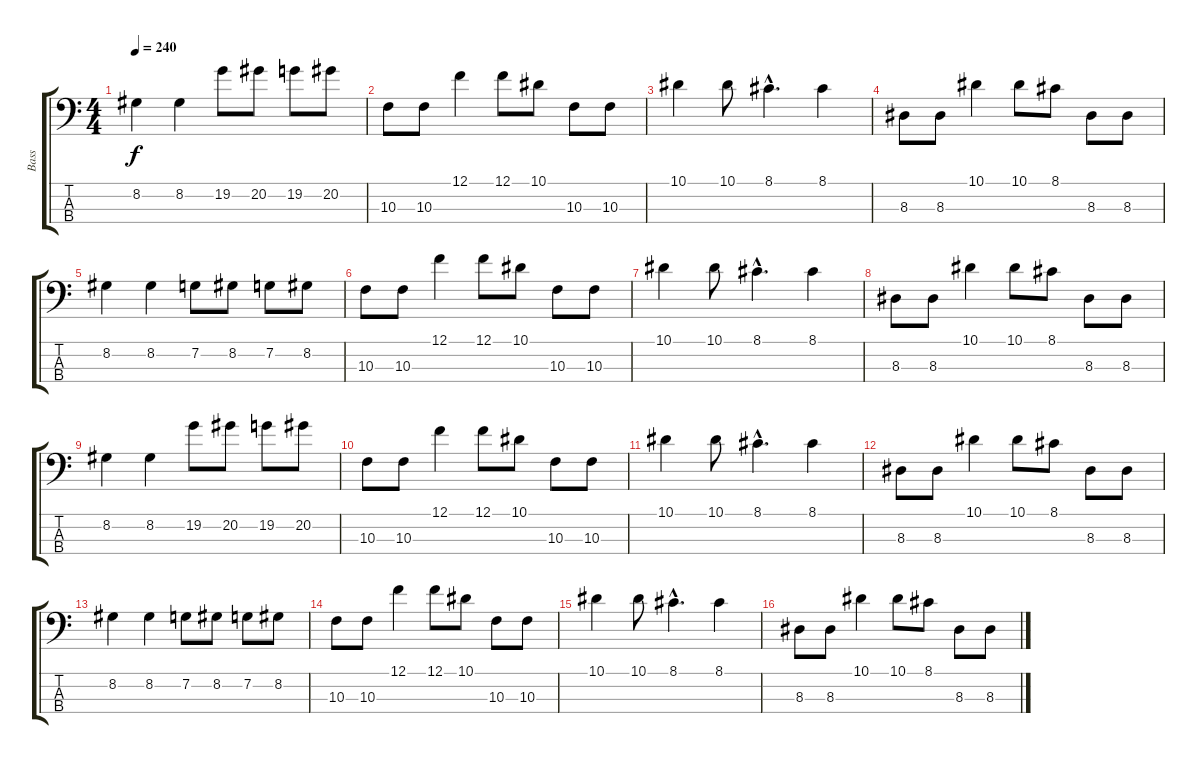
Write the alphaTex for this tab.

\track ("Bass" "Bass") {instrument electricbasspick}
\staff {score tabs}
\tuning (F2 C2 G1 D1) {hide}
\ts (4 4)
\tempo 240
\clef f4
\ks c
8.2.4{dy f} 8.2.4 19.2.8 20.2.8 19.2.8 20.2.8 |
10.3.8 10.3.8 12.1.4 12.1.8 10.1.8 10.3.8 10.3.8 |
10.1.4 10.1.8 8.1{hac}.4{d} 8.1.4 |
8.3.8 8.3.8 10.1.4 10.1.8 8.1.8 8.3.8 8.3.8 |
8.2.4 8.2.4 7.2.8 8.2.8 7.2.8 8.2.8 |
10.3.8 10.3.8 12.1.4 12.1.8 10.1.8 10.3.8 10.3.8 |
10.1.4 10.1.8 8.1{hac}.4{d} 8.1.4 |
8.3.8 8.3.8 10.1.4 10.1.8 8.1.8 8.3.8 8.3.8 |
8.2.4 8.2.4 19.2.8 20.2.8 19.2.8 20.2.8 |
10.3.8 10.3.8 12.1.4 12.1.8 10.1.8 10.3.8 10.3.8 |
10.1.4 10.1.8 8.1{hac}.4{d} 8.1.4 |
8.3.8 8.3.8 10.1.4 10.1.8 8.1.8 8.3.8 8.3.8 |
8.2.4 8.2.4 7.2.8 8.2.8 7.2.8 8.2.8 |
10.3.8 10.3.8 12.1.4 12.1.8 10.1.8 10.3.8 10.3.8 |
10.1.4 10.1.8 8.1{hac}.4{d} 8.1.4 |
8.3.8 8.3.8 10.1.4 10.1.8 8.1.8 8.3.8 8.3.8
